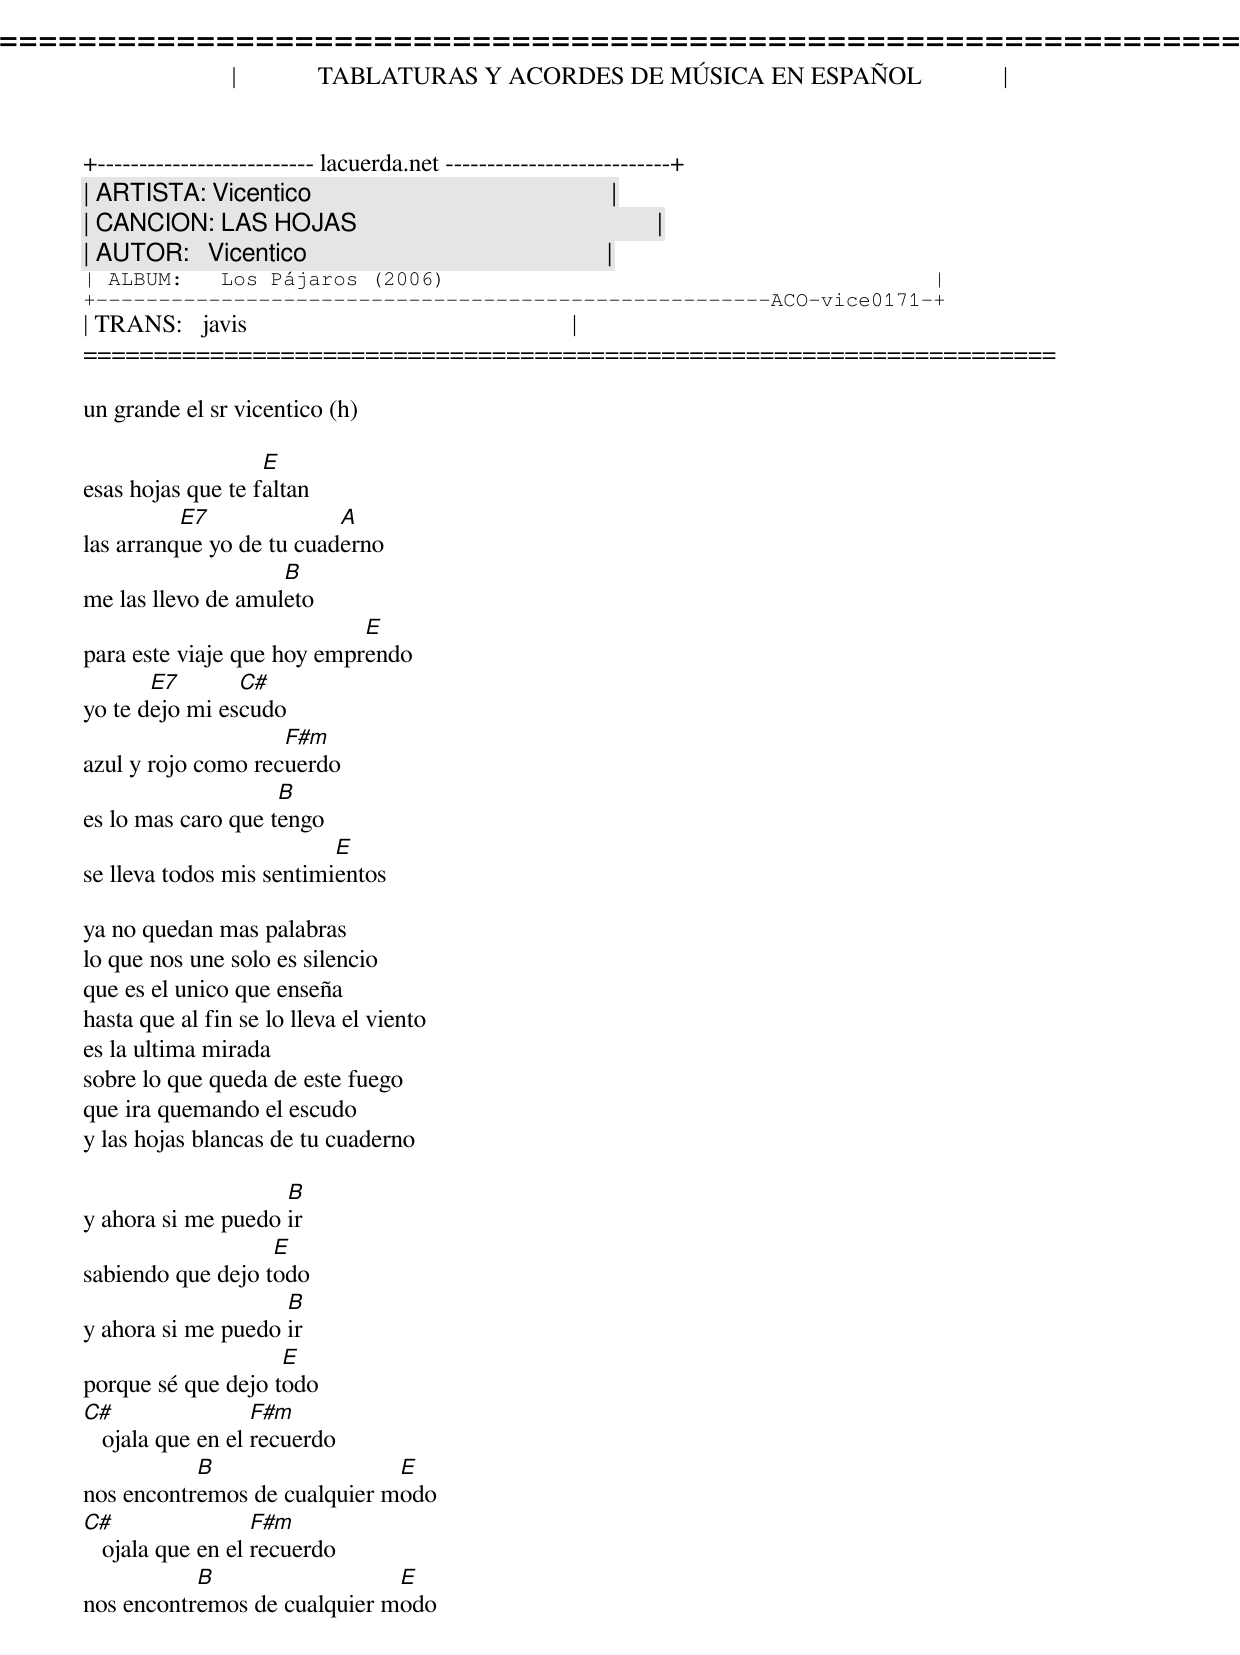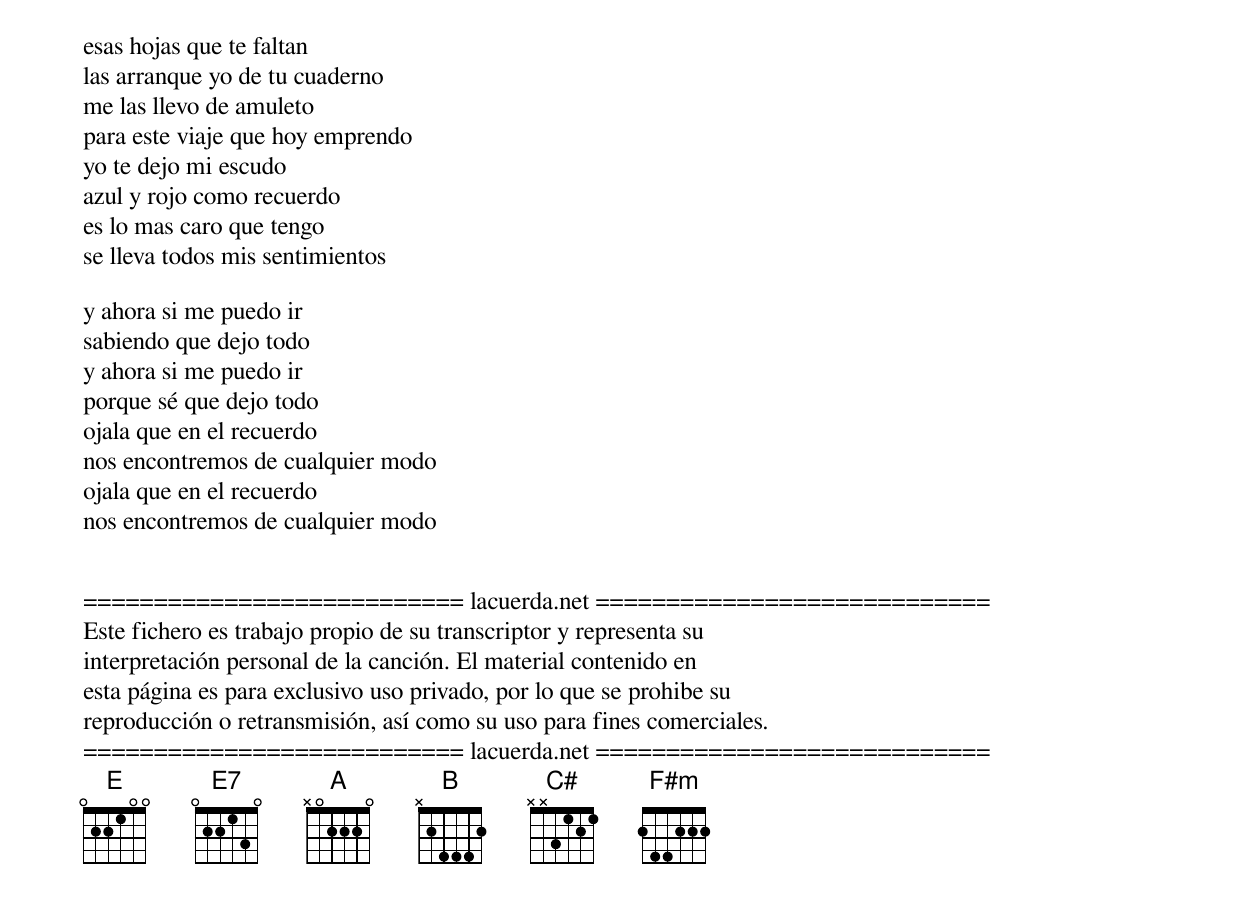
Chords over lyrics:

=====================================================================
|             TABLATURAS Y ACORDES DE MÚSICA EN ESPAÑOL             |
+-------------------------- lacuerda.net ---------------------------+
| ARTISTA: Vicentico                                                |
| CANCION: LAS HOJAS                                                |
| AUTOR:   Vicentico                                                |
| ALBUM:   Los Pájaros (2006)                                       |
+------------------------------------------------------ACO-vice0171-+
| TRANS:   javis                                                    |
=====================================================================

un grande el sr vicentico (h)

                   E
esas hojas que te faltan
          E7              A
las arranque yo de tu cuaderno
                    B
me las llevo de amuleto
                            E
para este viaje que hoy emprendo
       E7       C#
yo te dejo mi escudo
                    F#m
azul y rojo como recuerdo
                    B
es lo mas caro que tengo
                          E
se lleva todos mis sentimientos

ya no quedan mas palabras
lo que nos une solo es silencio
que es el unico que enseña
hasta que al fin se lo lleva el viento
es la ultima mirada
sobre lo que queda de este fuego
que ira quemando el escudo
y las hojas blancas de tu cuaderno

                    B
y ahora si me puedo ir
                   E
sabiendo que dejo todo
                    B
y ahora si me puedo ir
                    E
porque sé que dejo todo
C#                 F#m
   ojala que en el recuerdo
           B                  E
nos encontremos de cualquier modo
C#                 F#m
   ojala que en el recuerdo
           B                  E
nos encontremos de cualquier modo

esas hojas que te faltan
las arranque yo de tu cuaderno
me las llevo de amuleto
para este viaje que hoy emprendo
yo te dejo mi escudo
azul y rojo como recuerdo
es lo mas caro que tengo
se lleva todos mis sentimientos

y ahora si me puedo ir
sabiendo que dejo todo
y ahora si me puedo ir
porque sé que dejo todo
ojala que en el recuerdo
nos encontremos de cualquier modo
ojala que en el recuerdo
nos encontremos de cualquier modo


=========================== lacuerda.net ============================
Este fichero es trabajo propio de su transcriptor y representa su
interpretación personal de la canción. El material contenido en
esta página es para exclusivo uso privado, por lo que se prohibe su
reproducción o retransmisión, así como su uso para fines comerciales.
=========================== lacuerda.net ============================
